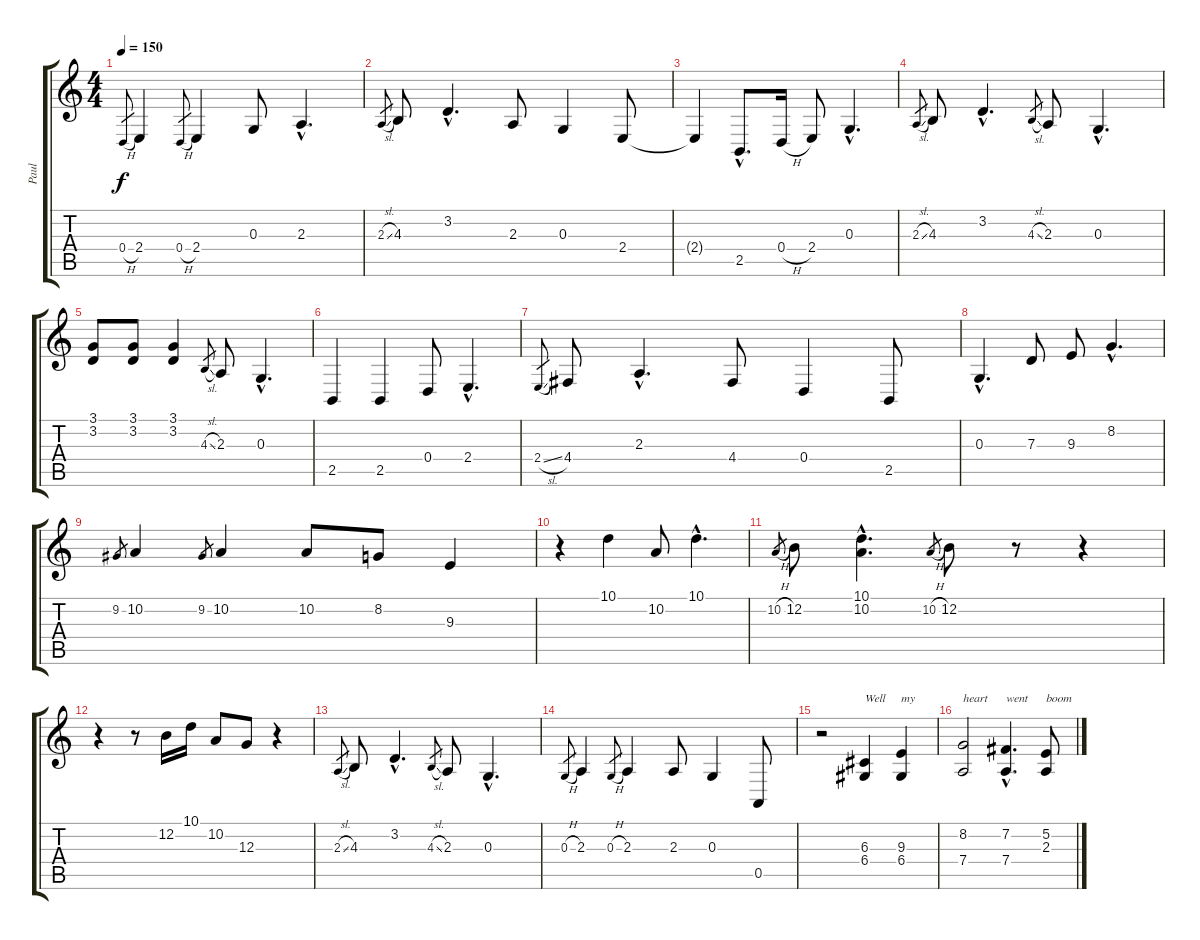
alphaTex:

\track ("Paul" "Paul") {instrument tenorsax}
\staff {score tabs}
\tuning (E4 B3 G3 D3 A2 E2) {hide}
\ts (4 4)
\tempo 150
\clef g2
\ks c
0.4{h}.8{gr dy f} 2.4.4 0.4{h}.8{gr} 2.4.4 0.3.8 2.3{hac}.4{d} |
2.3{sl}.8{gr} 4.3.8 3.2{hac}.4{d} 2.3.8 0.3.4 2.4.8 |
2.4{t}.4 2.5{hac}.8{d} 0.4{h}.16 2.4.8 0.3{hac}.4{d} |
2.3{sl}.8{gr} 4.3.8 3.2{hac}.4{d} 4.3{sl}.8{gr} 2.3.8 0.3{hac}.4{d} |
(3.1 3.2).8 (3.1 3.2).8 (3.1 3.2).4 4.3{sl}.8{gr} 2.3.8 0.3{hac}.4{d} |
2.5.4 2.5.4 0.4.8 2.4{hac}.4{d} |
2.4{sl}.8{gr} 4.4.8 2.3{hac}.4{d} 4.4.8 0.4.4 2.5.8 |
0.3{hac}.4{d} 7.3.8 9.3.8 8.2{hac}.4{d} |
9.2.8{gr} 10.2.4 9.2.8{gr} 10.2.4 10.2.8 8.2.8 9.3.4 |
r.4 10.1.4 10.2.8 10.1{hac}.4{d} |
10.2{h}.8{gr} 12.2.8 (10.1{hac} 10.2{hac}).4{d} 10.2{h}.8{gr} 12.2.8 r.8 r.4 |
r.4 r.8 12.2.16 10.1.16 10.2.8 12.3.8 r.4 |
2.3{sl}.8{gr} 4.3.8 3.2{hac}.4{d} 4.3{sl}.8{gr} 2.3.8 0.3{hac}.4{d} |
0.3{h}.8{gr} 2.3.4 0.3{h}.8{gr} 2.3.4 2.3.8 0.3.4 0.5.8 |
r.2 (6.3 6.4).4{txt "Well"} (9.3 6.4).4{txt "my"} |
(8.2 7.4).2{txt "heart"} (7.2{hac} 7.4{hac}).4{d txt "went"} (5.2 2.3).8{txt "boom"}
